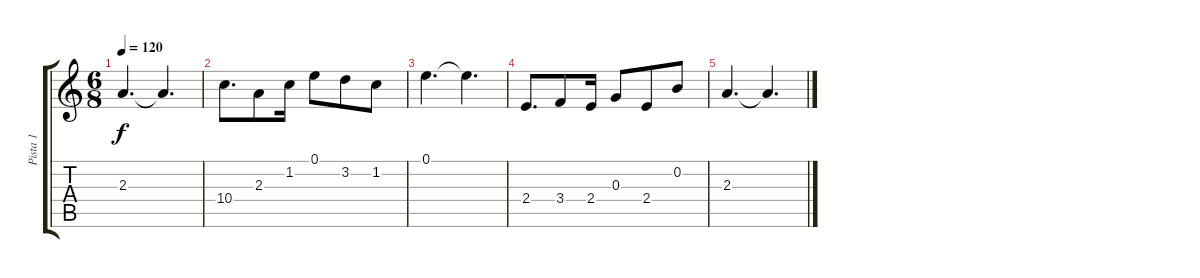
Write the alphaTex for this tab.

\track ("Pista 1" "Pista 1") {instrument acousticguitarsteel}
\staff {score tabs}
\tuning (E4 B3 G3 D3 A2 E2) {hide}
\ts (6 8)
\tempo 120
\clef g2
\ks c
2.3.4{d dy f} 2.3{t}.4{d} |
10.4.8{d} 2.3.8 1.2.16 0.1.8 3.2.8 1.2.8 |
0.1.4{d} 0.1{t}.4{d} |
2.4.8{d} 3.4.8 2.4.16 0.3.8 2.4.8 0.2.8 |
2.3.4{d} 2.3{t}.4{d}
